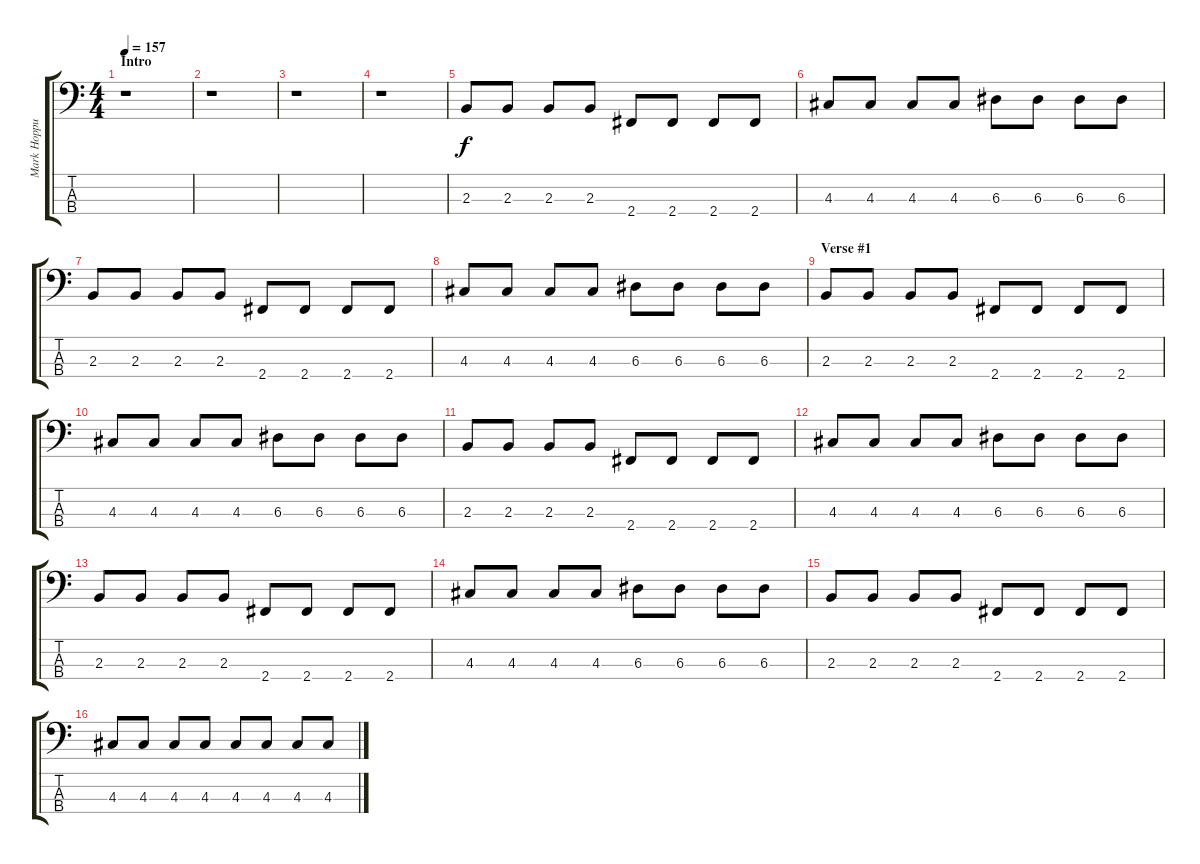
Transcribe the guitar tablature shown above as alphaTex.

\track ("Mark Hoppus - Bass" "Mark Hoppu") {instrument electricbasspick}
\staff {score tabs}
\tuning (G2 D2 A1 E1) {hide}
\ts (4 4)
\section ("" "Intro")
\tempo 157
\clef f4
\ks c
r.1{dy f instrument electricbasspick} |
r.1 |
r.1 |
r.1 |
2.3.8 2.3.8 2.3.8 2.3.8 2.4.8 2.4.8 2.4.8 2.4.8 |
4.3.8 4.3.8 4.3.8 4.3.8 6.3.8 6.3.8 6.3.8 6.3.8 |
2.3.8 2.3.8 2.3.8 2.3.8 2.4.8 2.4.8 2.4.8 2.4.8 |
4.3.8 4.3.8 4.3.8 4.3.8 6.3.8 6.3.8 6.3.8 6.3.8 |
\section ("" "Verse #1")
2.3.8 2.3.8 2.3.8 2.3.8 2.4.8 2.4.8 2.4.8 2.4.8 |
4.3.8 4.3.8 4.3.8 4.3.8 6.3.8 6.3.8 6.3.8 6.3.8 |
2.3.8 2.3.8 2.3.8 2.3.8 2.4.8 2.4.8 2.4.8 2.4.8 |
4.3.8 4.3.8 4.3.8 4.3.8 6.3.8 6.3.8 6.3.8 6.3.8 |
2.3.8 2.3.8 2.3.8 2.3.8 2.4.8 2.4.8 2.4.8 2.4.8 |
4.3.8 4.3.8 4.3.8 4.3.8 6.3.8 6.3.8 6.3.8 6.3.8 |
2.3.8 2.3.8 2.3.8 2.3.8 2.4.8 2.4.8 2.4.8 2.4.8 |
4.3.8 4.3.8 4.3.8 4.3.8 4.3.8 4.3.8 4.3.8 4.3.8
